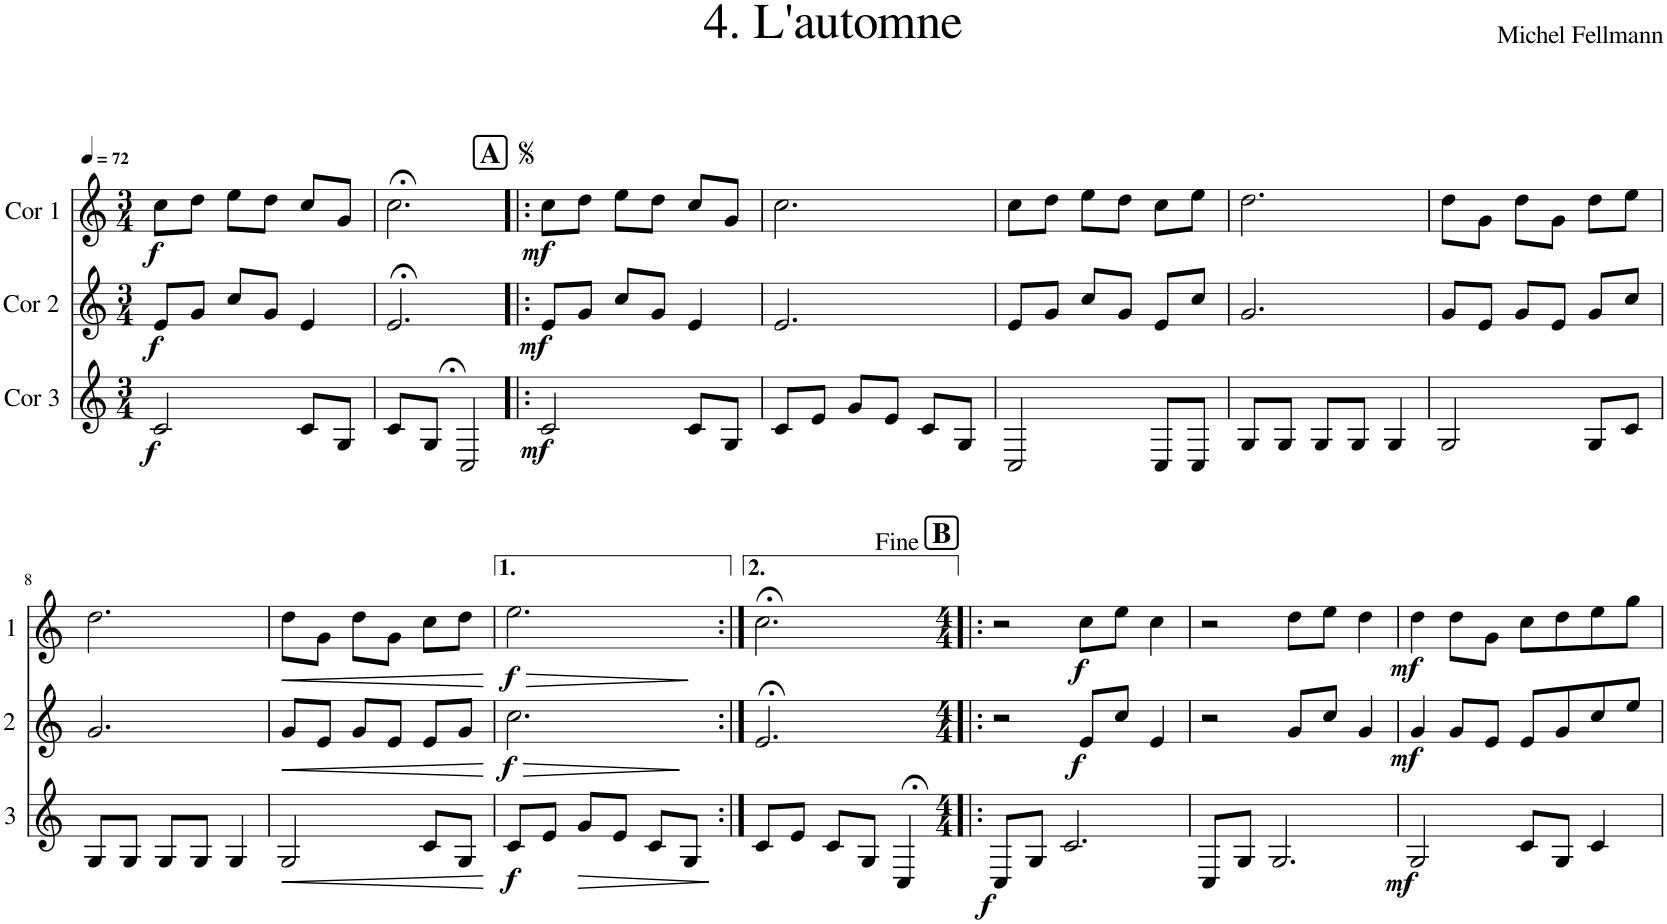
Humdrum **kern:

**kern	**dynam	**kern	**dynam	**kern	**dynam
*part3	*part3	*part2	*part2	*part1	*part1
*staff3	*staff3	*staff2	*staff2	*staff1	*staff1
*I"Cor 3	*	*I"Cor 2	*	*I"Cor 1	*
*clefG2	*	*clefG2	*	*clefG2	*
*Trd4c7	*	*Trd4c7	*	*Trd4c7	*
*k[]	*	*k[]	*	*k[]	*
*M3/4	*	*M3/4	*	*M3/4	*
*MM72	*	*MM72	*	*MM72	*
=1	=1	=1	=1	=1	=1
!	!LO:DY:b	!	!LO:DY:b	!	!LO:DY:b
2c/	f	8e/L	f	8cc\L	f
.	.	8g/J	.	8dd\J	.
.	.	8cc/L	.	8ee\L	.
.	.	8g/J	.	8dd\J	.
8c/L	.	4e/	.	8cc/L	.
8G/J	.	.	.	8g/J	.
=2	=2	=2	=2	=2	=2
8c;</L	.	2.e;</	.	2.cc;<\	.
8G/J	.	.	.	.	.
2C/	.	.	.	.	.
!!LO:REH:place=s1:a:B:cj:fs=14:t=A
=3!|:	=3!|:	=3!|:	=3!|:	=3!|:	=3!|:
!	!LO:DY:b	!	!LO:DY:b	!	!LO:DY:b
2c/	mf	8e/L	mf	8cc\L	mf
.	.	8g/J	.	8dd\J	.
.	.	8cc/L	.	8ee\L	.
.	.	8g/J	.	8dd\J	.
8c/L	.	4e/	.	8cc/L	.
8G/J	.	.	.	8g/J	.
=4	=4	=4	=4	=4	=4
8c/L	.	2.e/	.	2.cc\	.
8e/J	.	.	.	.	.
8g/L	.	.	.	.	.
8e/J	.	.	.	.	.
8c/L	.	.	.	.	.
8G/J	.	.	.	.	.
=5	=5	=5	=5	=5	=5
2C/	.	8e/L	.	8cc\L	.
.	.	8g/J	.	8dd\J	.
.	.	8cc/L	.	8ee\L	.
.	.	8g/J	.	8dd\J	.
8C/L	.	8e/L	.	8cc\L	.
8C/J	.	8cc/J	.	8ee\J	.
=6	=6	=6	=6	=6	=6
8G/L	.	2.g/	.	2.dd\	.
8G/J	.	.	.	.	.
8G/L	.	.	.	.	.
8G/J	.	.	.	.	.
4G/	.	.	.	.	.
=7	=7	=7	=7	=7	=7
2G/	.	8g/L	.	8dd\L	.
.	.	8e/J	.	8g\J	.
.	.	8g/L	.	8dd\L	.
.	.	8e/J	.	8g\J	.
8G/L	.	8g/L	.	8dd\L	.
8c/J	.	8cc/J	.	8ee\J	.
!!LO:LB:g=z
=8	=8	=8	=8	=8	=8
8G/L	.	2.g/	.	2.dd\	.
8G/J	.	.	.	.	.
8G/L	.	.	.	.	.
8G/J	.	.	.	.	.
4G/	.	.	.	.	.
=9	=9	=9	=9	=9	=9
!	!LO:HP:b	!	!LO:HP:b	!	!LO:HP:b
2G/	<	8g/L	<	8dd\L	<
.	.	8e/J	.	8g\J	.
.	.	8g/L	.	8dd\L	.
.	.	8e/J	.	8g\J	.
8c/L	.	8e/L	.	8cc\L	.
8G/J	.	8g/J	.	8dd\J	.
.	[	.	[	.	[
=10	=10	=10	=10	=10	=10
!	!LO:DY:b	!	!LO:HP:b	!	!LO:HP:b
!	!	!	!LO:DY:n=1:b	!	!LO:DY:n=1:b
8c/L	f	2.cc\	> f	2.ee\	> f
8e/J	.	.	.	.	.
!	!LO:HP:b	!	!	!	!
8g/L	>	.	.	.	.
8e/J	.	.	.	.	.
8c/L	.	.	.	.	.
8G/J	.	.	.	.	.
.	]	.	]	.	]
=11:|!	=11:|!	=11:|!	=11:|!	=11:|!	=11:|!
8c/L	.	2.e;</	.	2.cc;<\	.
8e/J	.	.	.	.	.
8c/L	.	.	.	.	.
8G/J	.	.	.	.	.
4C;</	.	.	.	.	.
!!LO:REH:place=s1:a:B:cj:fs=14:t=B
=12!|:	=12!|:	=12!|:	=12!|:	=12!|:	=12!|:
*M4/4	*	*M4/4	*	*M4/4	*
!	!LO:DY:b	!	!	!	!
8C/L	f	2r	.	2r	.
8G/J	.	.	.	.	.
2.c/	.	.	.	.	.
!	!	!	!LO:DY:b	!	!LO:DY:b
.	.	8e/L	f	8cc\L	f
.	.	8cc/J	.	8ee\J	.
.	.	4e/	.	4cc\	.
=13	=13	=13	=13	=13	=13
8C/L	.	2r	.	2r	.
8G/J	.	.	.	.	.
2.G/	.	.	.	.	.
.	.	8g/L	.	8dd\L	.
.	.	8cc/J	.	8ee\J	.
.	.	4g/	.	4dd\	.
=14	=14	=14	=14	=14	=14
!	!LO:DY:b	!	!LO:DY:b	!	!LO:DY:b
2G/	mf	4g/	mf	4dd\	mf
.	.	8g/L	.	8dd\L	.
.	.	8e/J	.	8g\J	.
8c/L	.	8e/L	.	8cc\L	.
8G/J	.	8g/	.	8dd\	.
4c/	.	8cc/	.	8ee\	.
.	.	8ee/J	.	8gg\J	.
=	=	=	=	=	=
*-	*-	*-	*-	*-	*-
